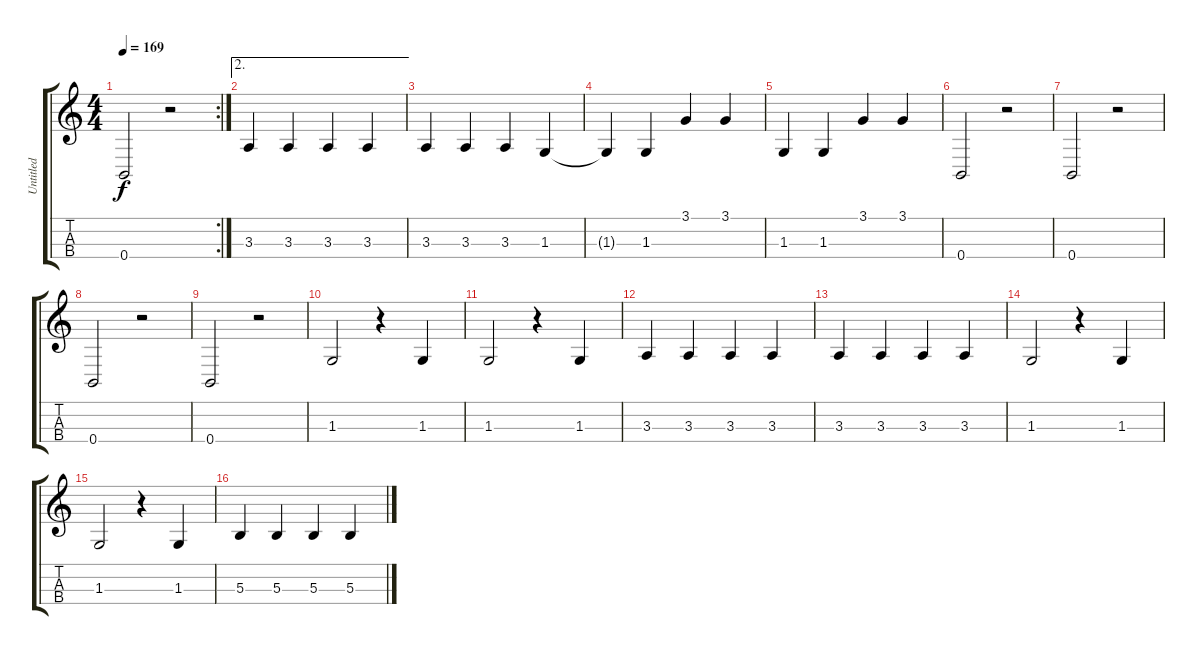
\track ("Untitled" "Untitled") {instrument electricbassfinger}
\staff {score tabs}
\tuning (E3 B2 Gb2 B1) {hide}
\rc 2
\ts (4 4)
\tempo 169
\clef g2
\ks c
0.4.2{dy f} r.2 |
\ae 2
3.3.4 3.3.4 3.3.4 3.3.4 |
3.3.4 3.3.4 3.3.4 1.3.4 |
1.3{t}.4 1.3.4 3.1.4 3.1.4 |
1.3.4 1.3.4 3.1.4 3.1.4 |
0.4.2 r.2 |
0.4.2 r.2 |
0.4.2 r.2 |
0.4.2 r.2 |
1.3.2 r.4 1.3.4 |
1.3.2 r.4 1.3.4 |
3.3.4 3.3.4 3.3.4 3.3.4 |
3.3.4 3.3.4 3.3.4 3.3.4 |
1.3.2 r.4 1.3.4 |
1.3.2 r.4 1.3.4 |
5.3.4 5.3.4 5.3.4 5.3.4
